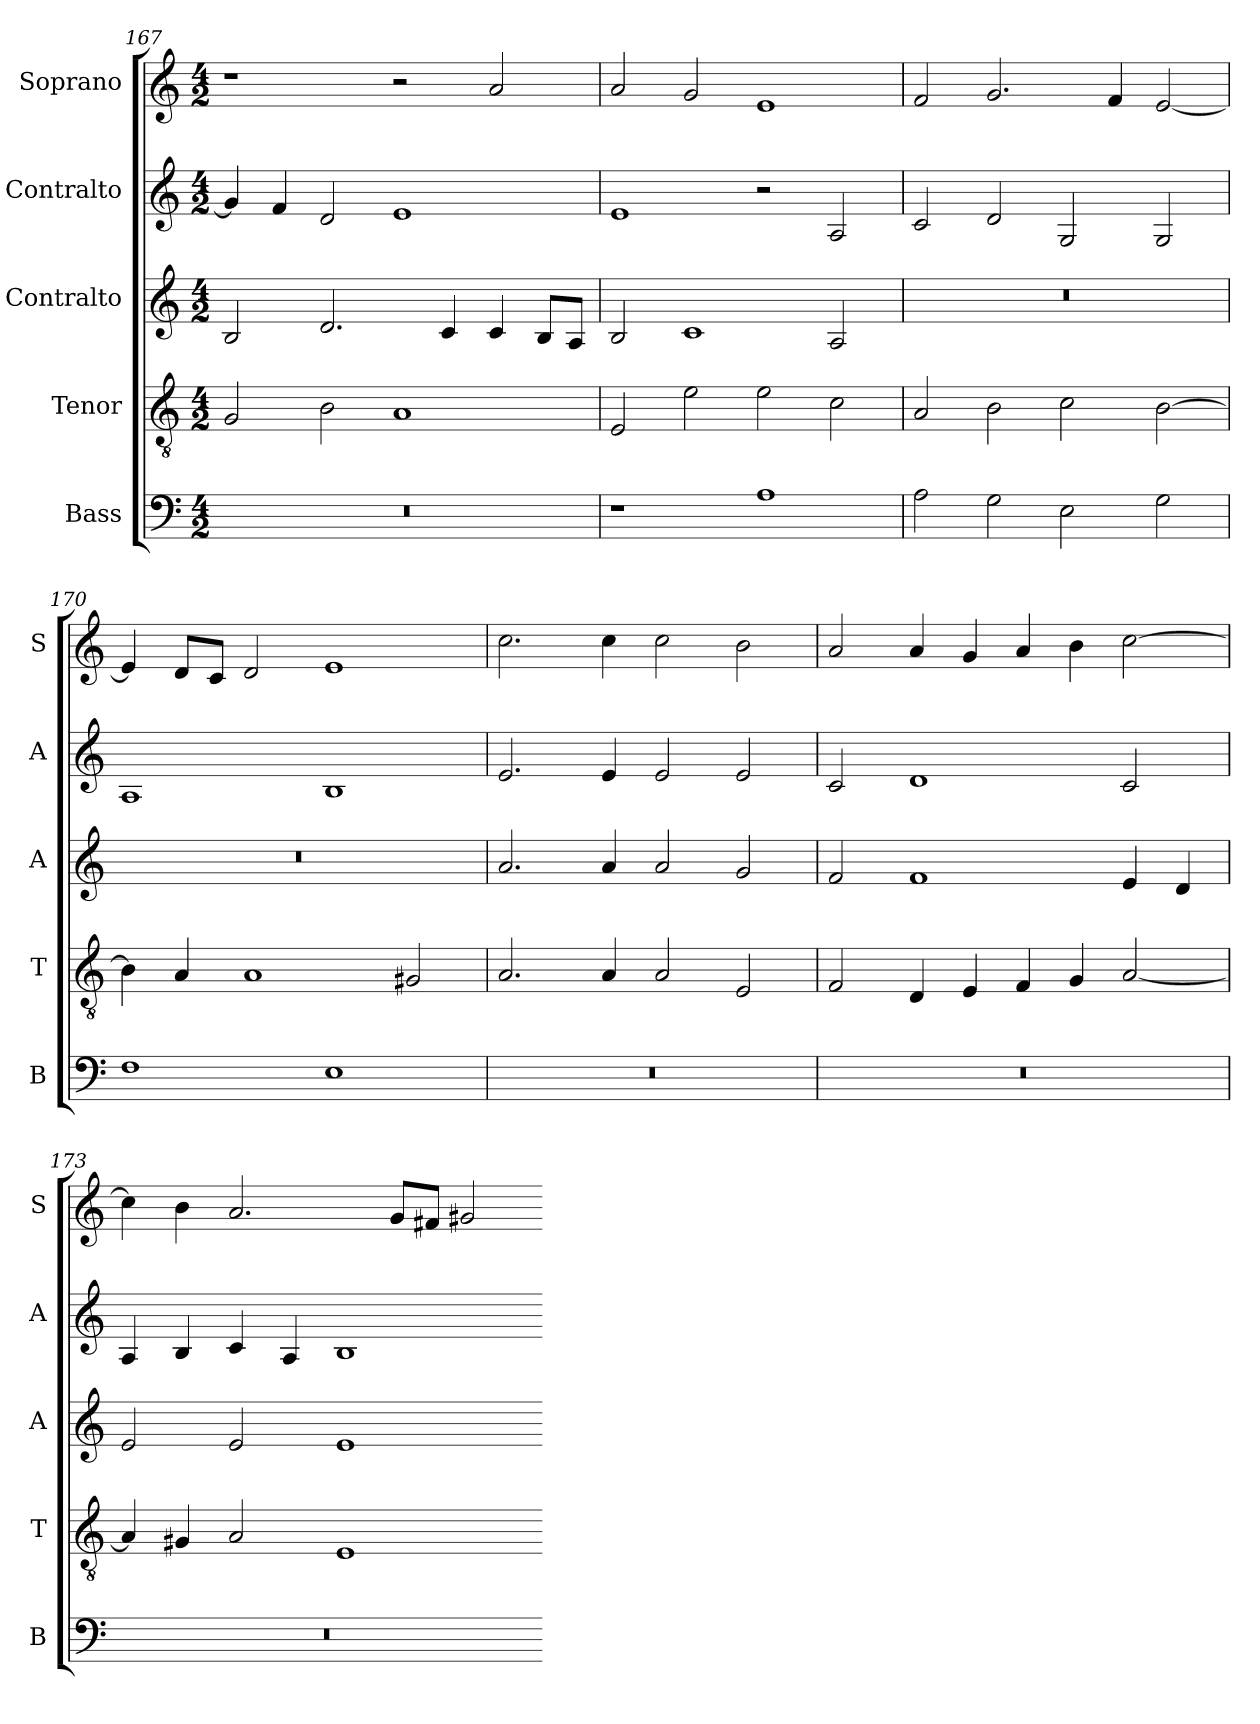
**kern	**kern	**kern	**kern	**kern
*part5	*part4	*part3	*part2	*part1
*staff5	*staff4	*staff3	*staff2	*staff1
*I"Bass	*I"Tenor	*I"Contralto	*I"Contralto	*I"Soprano
*I'B	*I'T	*I'A	*I'A	*I'S
*clefF4	*clefGv2	*clefG2	*clefG2	*clefG2
*k[]	*k[]	*k[]	*k[]	*k[]
*E:phr	*E:phr	*E:phr	*E:phr	*E:phr
*M4/2	*M4/2	*M4/2	*M4/2	*M4/2
=167	=167	=167	=167	=167
0r	2G	2B	4g]	1r
.	.	.	4f	.
.	2B	2.d	2d	.
.	1A	.	1e	2r
.	.	4c	.	.
.	.	4c	.	2a
.	.	8B/L	.	.
.	.	8A/J	.	.
=168	=168	=168	=168	=168
1r	2E	2B	1e	2a
.	2e	1c	.	2g
1A	2e	.	2r	1e
.	2c	2A	2A	.
=169	=169	=169	=169	=169
2A	2A	0r	2c	2f
2G	2B	.	2d	2.g
2E	2c	.	2G	.
.	.	.	.	4f
2G	[2B	.	2G	[2e
=170	=170	=170	=170	=170
1F	4B]	0r	1A	4e]
.	4A	.	.	8d/L
.	.	.	.	8c/J
.	1A	.	.	2d
1E	.	.	1B	1e
.	2G#X	.	.	.
=171	=171	=171	=171	=171
0r	2.A	2.a	2.e	2.cc
.	4A	4a	4e	4cc
.	2A	2a	2e	2cc
.	2E	2g	2e	2b
=172	=172	=172	=172	=172
0r	2F	2f	2c	2a
.	4D	1f	1d	4a
.	4E	.	.	4g
.	4F	.	.	4a
.	4G	.	.	4b
.	[2A	4e	2c	[2cc
.	.	4d	.	.
=173	=173	=173	=173	=173
0r	4A]	2e	4A	4cc]
.	4G#X	.	4B	4b
.	2A	2e	4c	2.a
.	.	.	4A	.
.	1E	1e	1B	.
.	.	.	.	8g/L
.	.	.	.	8f#X/J
.	.	.	.	2g#X
=-	=-	=-	=-	=-
*-	*-	*-	*-	*-
